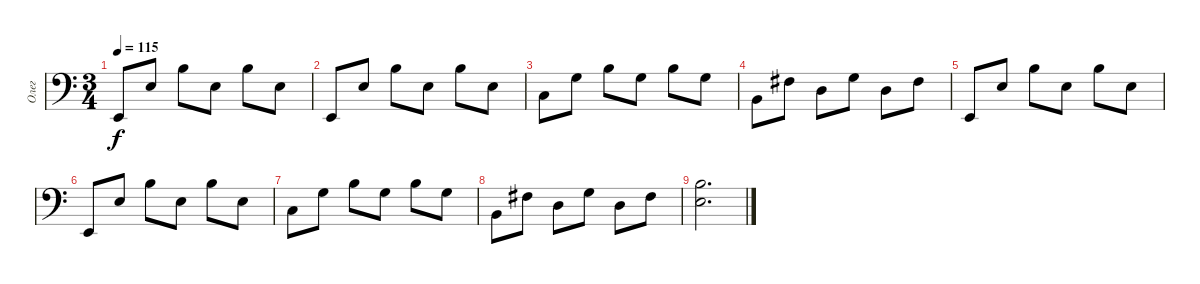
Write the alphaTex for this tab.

\track ("Олег" "Олег") {instrument electricbassfinger}
\staff {score}
\tuning (G2 D2 A1 E1 B0) {hide}
\ts (3 4)
\tempo 115
\clef f4
\ks c
0.4.8{dy f} 2.2.8 4.1.8 2.2.8 4.1.8 2.2.8 |
0.4.8 2.2.8 4.1.8 2.2.8 4.1.8 2.2.8 |
3.3.8 0.1.8 4.1.8 0.1.8 4.1.8 0.1.8 |
2.3.8 4.2.8 0.2.8 0.1.8 0.2.8 4.2.8 |
0.4.8 2.2.8 4.1.8 2.2.8 4.1.8 2.2.8 |
0.4.8 2.2.8 4.1.8 2.2.8 4.1.8 2.2.8 |
3.3.8 0.1.8 4.1.8 0.1.8 4.1.8 0.1.8 |
2.3.8 4.2.8 0.2.8 0.1.8 0.2.8 4.2.8 |
(4.1 7.3).2{d}
